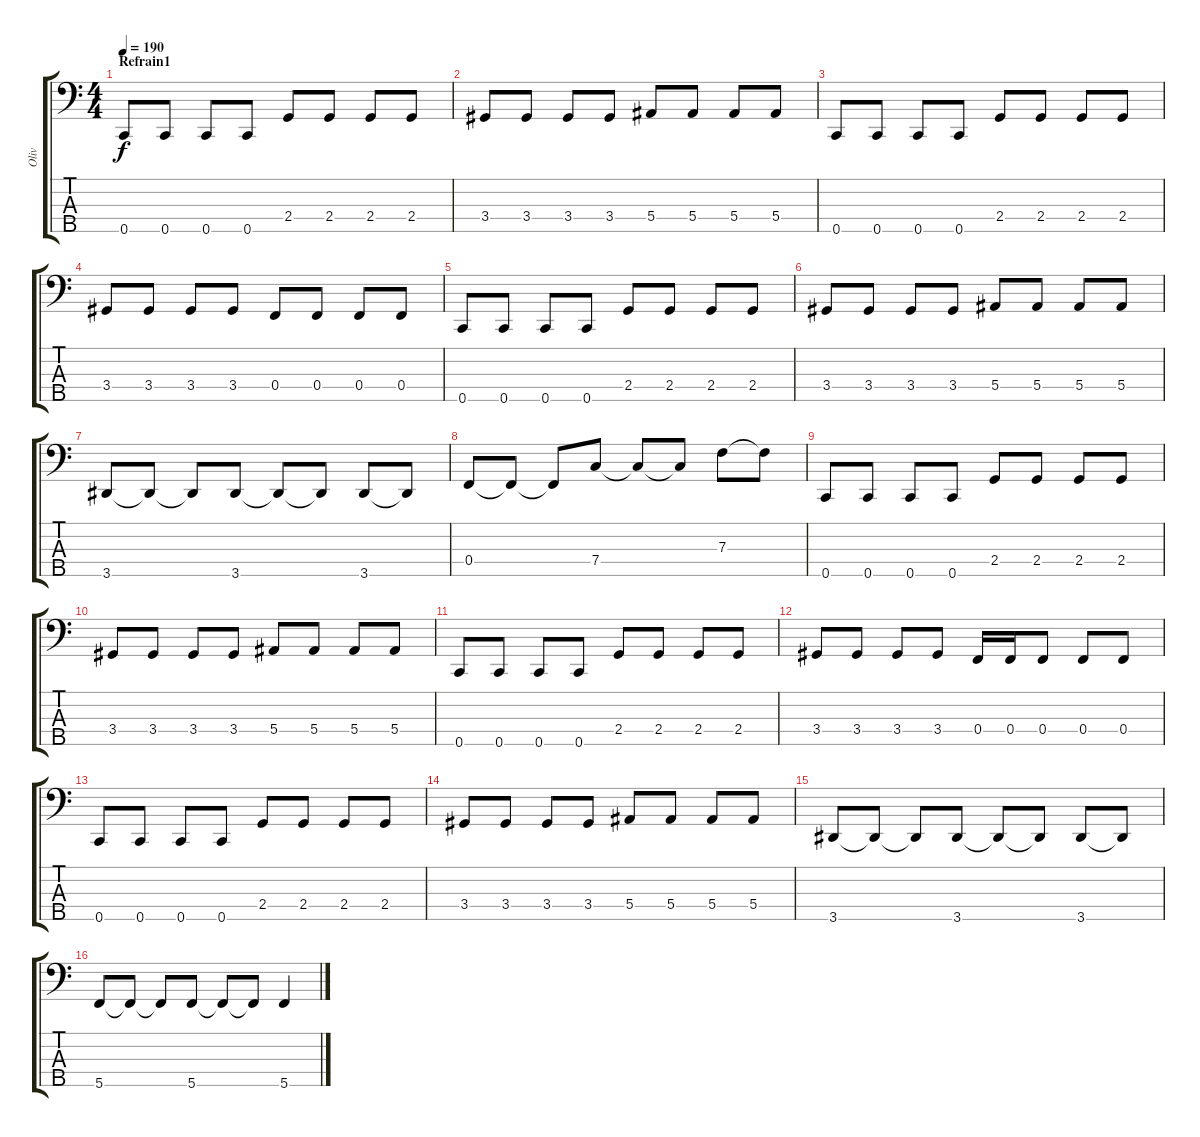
\track ("Oliv" "Oliv") {instrument electricbassfinger}
\staff {score tabs}
\tuning (Ab2 Eb2 Bb1 F1 C1) {hide}
\ts (4 4)
\section ("" "Refrain1")
\tempo 190
\clef f4
\ks c
0.5.8{dy f} 0.5.8 0.5.8 0.5.8 2.4.8 2.4.8 2.4.8 2.4.8 |
3.4.8 3.4.8 3.4.8 3.4.8 5.4.8 5.4.8 5.4.8 5.4.8 |
0.5.8 0.5.8 0.5.8 0.5.8 2.4.8 2.4.8 2.4.8 2.4.8 |
3.4.8 3.4.8 3.4.8 3.4.8 0.4.8 0.4.8 0.4.8 0.4.8 |
0.5.8 0.5.8 0.5.8 0.5.8 2.4.8 2.4.8 2.4.8 2.4.8 |
3.4.8 3.4.8 3.4.8 3.4.8 5.4.8 5.4.8 5.4.8 5.4.8 |
3.5.8 3.5{t}.8 3.5{t}.8 3.5.8 3.5{t}.8 3.5{t}.8 3.5.8 3.5{t}.8 |
0.4.8 0.4{t}.8 0.4{t}.8 7.4.8 7.4{t}.8 7.4{t}.8 7.3.8 7.3{t}.8 |
0.5.8 0.5.8 0.5.8 0.5.8 2.4.8 2.4.8 2.4.8 2.4.8 |
3.4.8 3.4.8 3.4.8 3.4.8 5.4.8 5.4.8 5.4.8 5.4.8 |
0.5.8 0.5.8 0.5.8 0.5.8 2.4.8 2.4.8 2.4.8 2.4.8 |
3.4.8 3.4.8 3.4.8 3.4.8 0.4.16 0.4.16 0.4.8 0.4.8 0.4.8 |
0.5.8 0.5.8 0.5.8 0.5.8 2.4.8 2.4.8 2.4.8 2.4.8 |
3.4.8 3.4.8 3.4.8 3.4.8 5.4.8 5.4.8 5.4.8 5.4.8 |
3.5.8 3.5{t}.8 3.5{t}.8 3.5.8 3.5{t}.8 3.5{t}.8 3.5.8 3.5{t}.8 |
5.5.8 5.5{t}.8 5.5{t}.8 5.5.8 5.5{t}.8 5.5{t}.8 5.5.4
